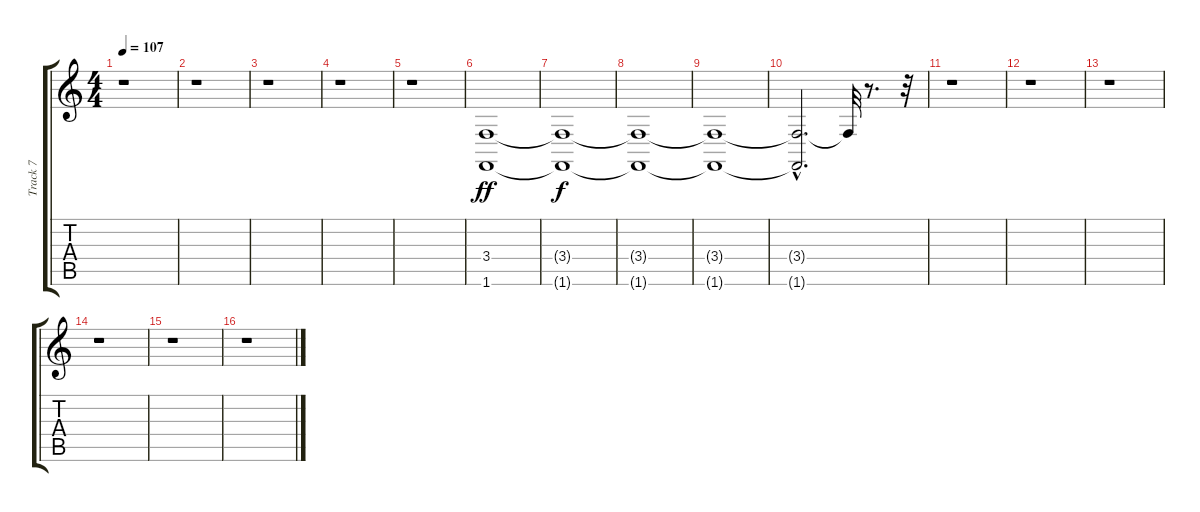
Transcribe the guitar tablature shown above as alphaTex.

\track ("Track 7" "Track 7") {instrument pad4choir}
\staff {score tabs}
\tuning (E4 B3 G3 D3 A2 E2) {hide}
\ts (4 4)
\tempo 107
\clef g2
\ks c
r.1{dy f} |
r.1 |
r.1 |
r.1 |
r.1 |
(3.4 1.6).1{dy ff} |
(3.4{t} 1.6{t}).1{dy f} |
(3.4{t} 1.6{t}).1 |
(3.4{t} 1.6{t}).1 |
(3.4{hac t} 1.6{hac t}).2{d} 3.4{t}.32 r.8{d} r.32 |
r.1 |
r.1 |
r.1 |
r.1 |
r.1 |
r.1
